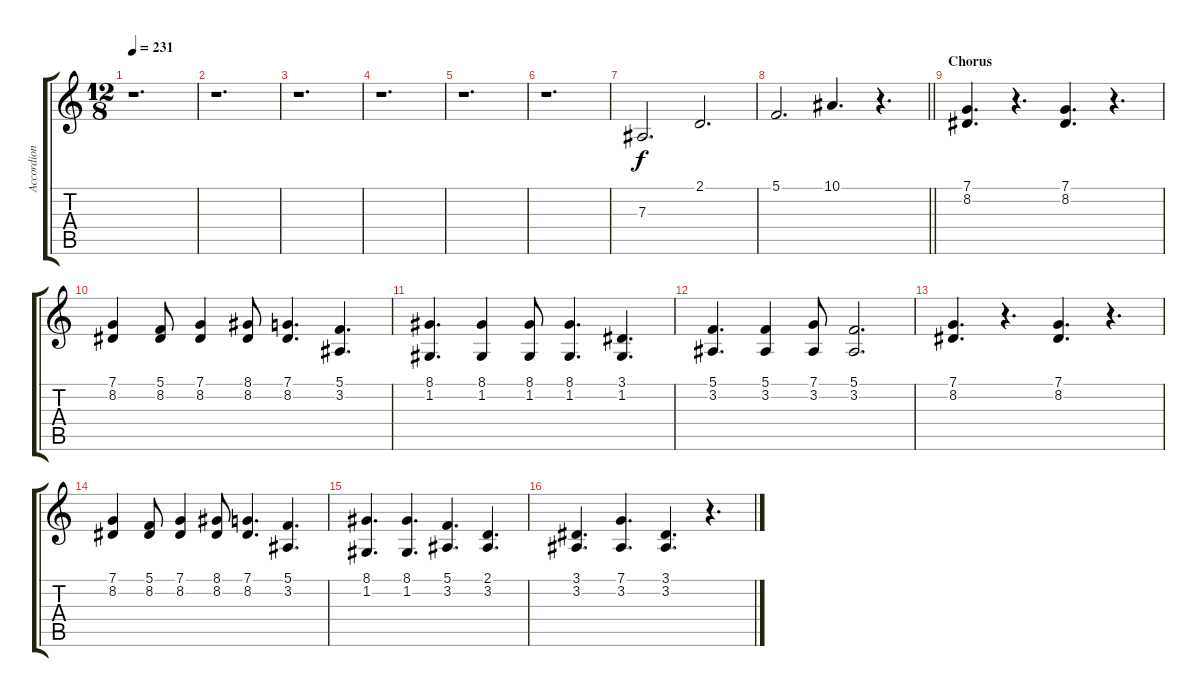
\track ("Accordion" "Accordion") {instrument accordion}
\staff {score tabs}
\tuning (C4 G3 Eb3 Bb2 F2 C2) {hide}
\ts (12 8)
\tempo 231
\clef g2
\ks c
r.1{d dy f} |
r.1{d} |
r.1{d} |
r.1{d} |
r.1{d} |
r.1{d} |
7.3.2{d} 2.1.2{d} |
\barLineRight lightlight
5.1.2{d} 10.1.4{d} r.4{d} |
\section ("" "Chorus")
(7.1 8.2).4{d} r.4{d} (7.1 8.2).4{d} r.4{d} |
(7.1 8.2).4 (5.1 8.2).8 (7.1 8.2).4 (8.1 8.2).8 (7.1 8.2).4{d} (5.1 3.2).4{d} |
(8.1 1.2).4{d} (8.1 1.2).4 (8.1 1.2).8 (8.1 1.2).4{d} (3.1 1.2).4{d} |
(5.1 3.2).4{d} (5.1 3.2).4 (7.1 3.2).8 (5.1 3.2).2{d} |
(7.1 8.2).4{d} r.4{d} (7.1 8.2).4{d} r.4{d} |
(7.1 8.2).4 (5.1 8.2).8 (7.1 8.2).4 (8.1 8.2).8 (7.1 8.2).4{d} (5.1 3.2).4{d} |
(8.1 1.2).4{d} (8.1 1.2).4{d} (5.1 3.2).4{d} (2.1 3.2).4{d} |
(3.1 3.2).4{d} (7.1 3.2).4{d} (3.1 3.2).4{d} r.4{d}
